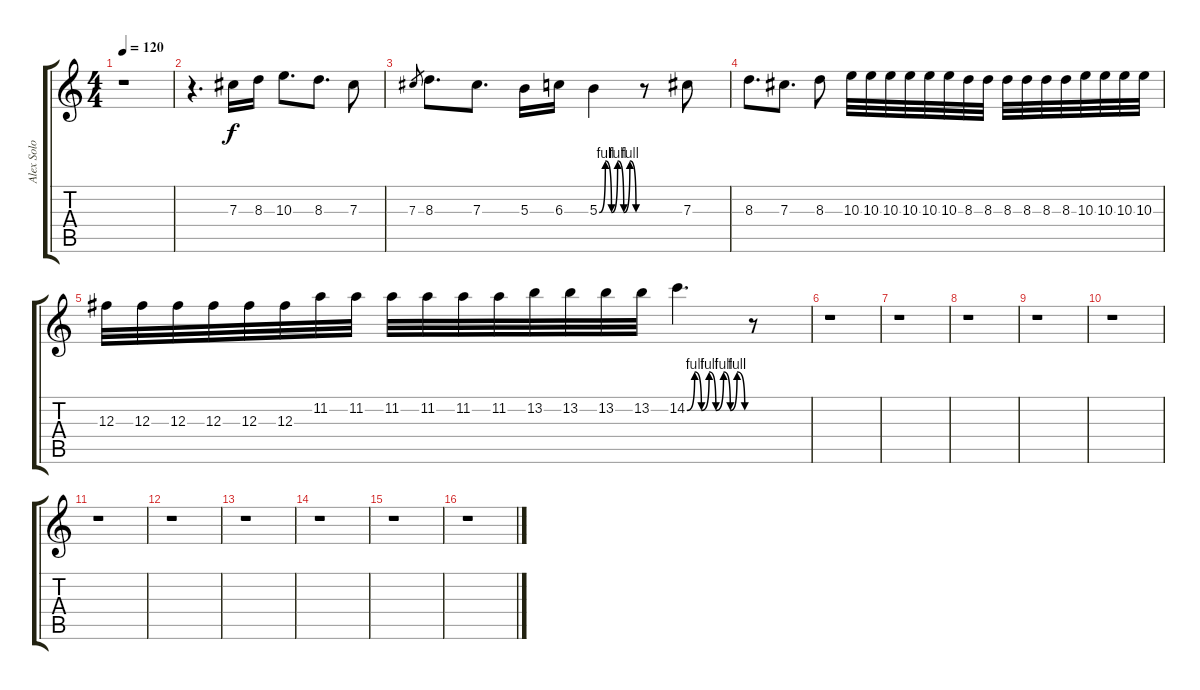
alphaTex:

\track ("Alex Solo" "Alex Solo") {instrument distortionguitar}
\staff {score tabs}
\tuning (Eb4 Bb3 Gb3 Db3 Ab2 Db2) {hide}
\ts (4 4)
\tempo 120
\clef g2
\ks c
r.1{dy f} |
r.4{d} 7.3.16 8.3.16 10.3.8{d} 8.3.8{d} 7.3.8 |
7.3.8{gr} 8.3.8{d} 7.3.8{d} 5.3.16 6.3.16 5.3{be (custom 0 0 10 4 20 0 30 4 40 0 50 4 60 0)}.4 r.8 7.3.8 |
8.3.8{d} 7.3.8{d} 8.3.8 10.3.32 10.3.32 10.3.32 10.3.32 10.3.32 10.3.32 8.3.32 8.3.32 8.3.32 8.3.32 8.3.32 8.3.32 10.3.32 10.3.32 10.3.32 10.3.32 |
12.3.32 12.3.32 12.3.32 12.3.32 12.3.32 12.3.32 11.2.32 11.2.32 11.2.32 11.2.32 11.2.32 11.2.32 13.2.32 13.2.32 13.2.32 13.2.32 14.2{be (custom 0 0 8 4 15 0 23 4 30 0 38 4 45 0 52 4 60 0)}.4{d} r.8 |
r.1 |
r.1 |
r.1 |
r.1 |
r.1 |
r.1 |
r.1 |
r.1 |
r.1 |
r.1 |
r.1
